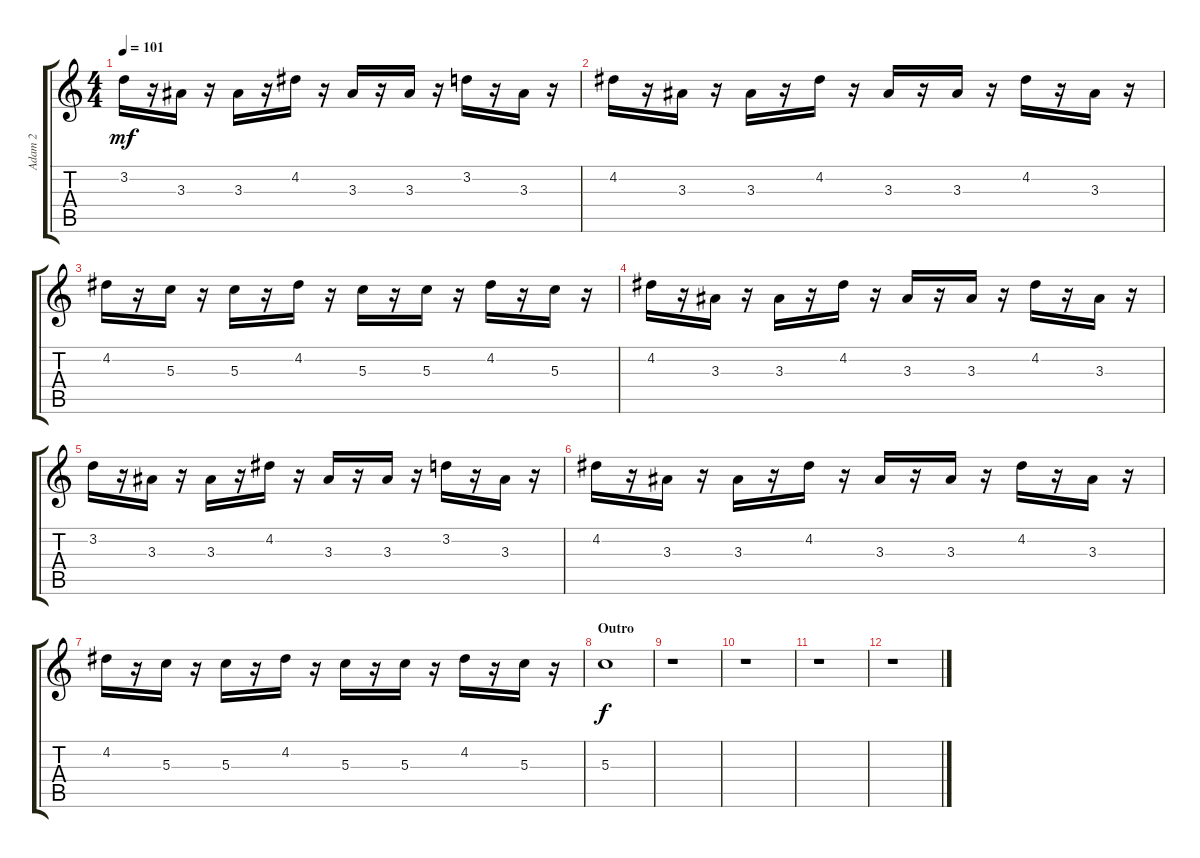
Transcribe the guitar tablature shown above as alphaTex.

\track ("Adam 2" "Adam 2") {instrument electricguitarjazz}
\staff {score tabs}
\tuning (E4 B3 G3 D3 A2 E2) {hide}
\ts (4 4)
\tempo 101
\clef g2
\ks c
3.2.16{dy mf} r.16 3.3.16 r.16 3.3.16 r.16 4.2.16 r.16 3.3.16 r.16 3.3.16 r.16 3.2.16 r.16 3.3.16 r.16 |
4.2.16 r.16 3.3.16 r.16 3.3.16 r.16 4.2.16 r.16 3.3.16 r.16 3.3.16 r.16 4.2.16 r.16 3.3.16 r.16 |
4.2.16 r.16 5.3.16 r.16 5.3.16 r.16 4.2.16 r.16 5.3.16 r.16 5.3.16 r.16 4.2.16 r.16 5.3.16 r.16 |
4.2.16 r.16 3.3.16 r.16 3.3.16 r.16 4.2.16 r.16 3.3.16 r.16 3.3.16 r.16 4.2.16 r.16 3.3.16 r.16 |
3.2.16 r.16 3.3.16 r.16 3.3.16 r.16 4.2.16 r.16 3.3.16 r.16 3.3.16 r.16 3.2.16 r.16 3.3.16 r.16 |
4.2.16 r.16 3.3.16 r.16 3.3.16 r.16 4.2.16 r.16 3.3.16 r.16 3.3.16 r.16 4.2.16 r.16 3.3.16 r.16 |
4.2.16 r.16 5.3.16 r.16 5.3.16 r.16 4.2.16 r.16 5.3.16 r.16 5.3.16 r.16 4.2.16 r.16 5.3.16 r.16 |
\section ("" "Outro")
5.3.1{dy f} |
r.1 |
r.1 |
r.1 |
r.1
